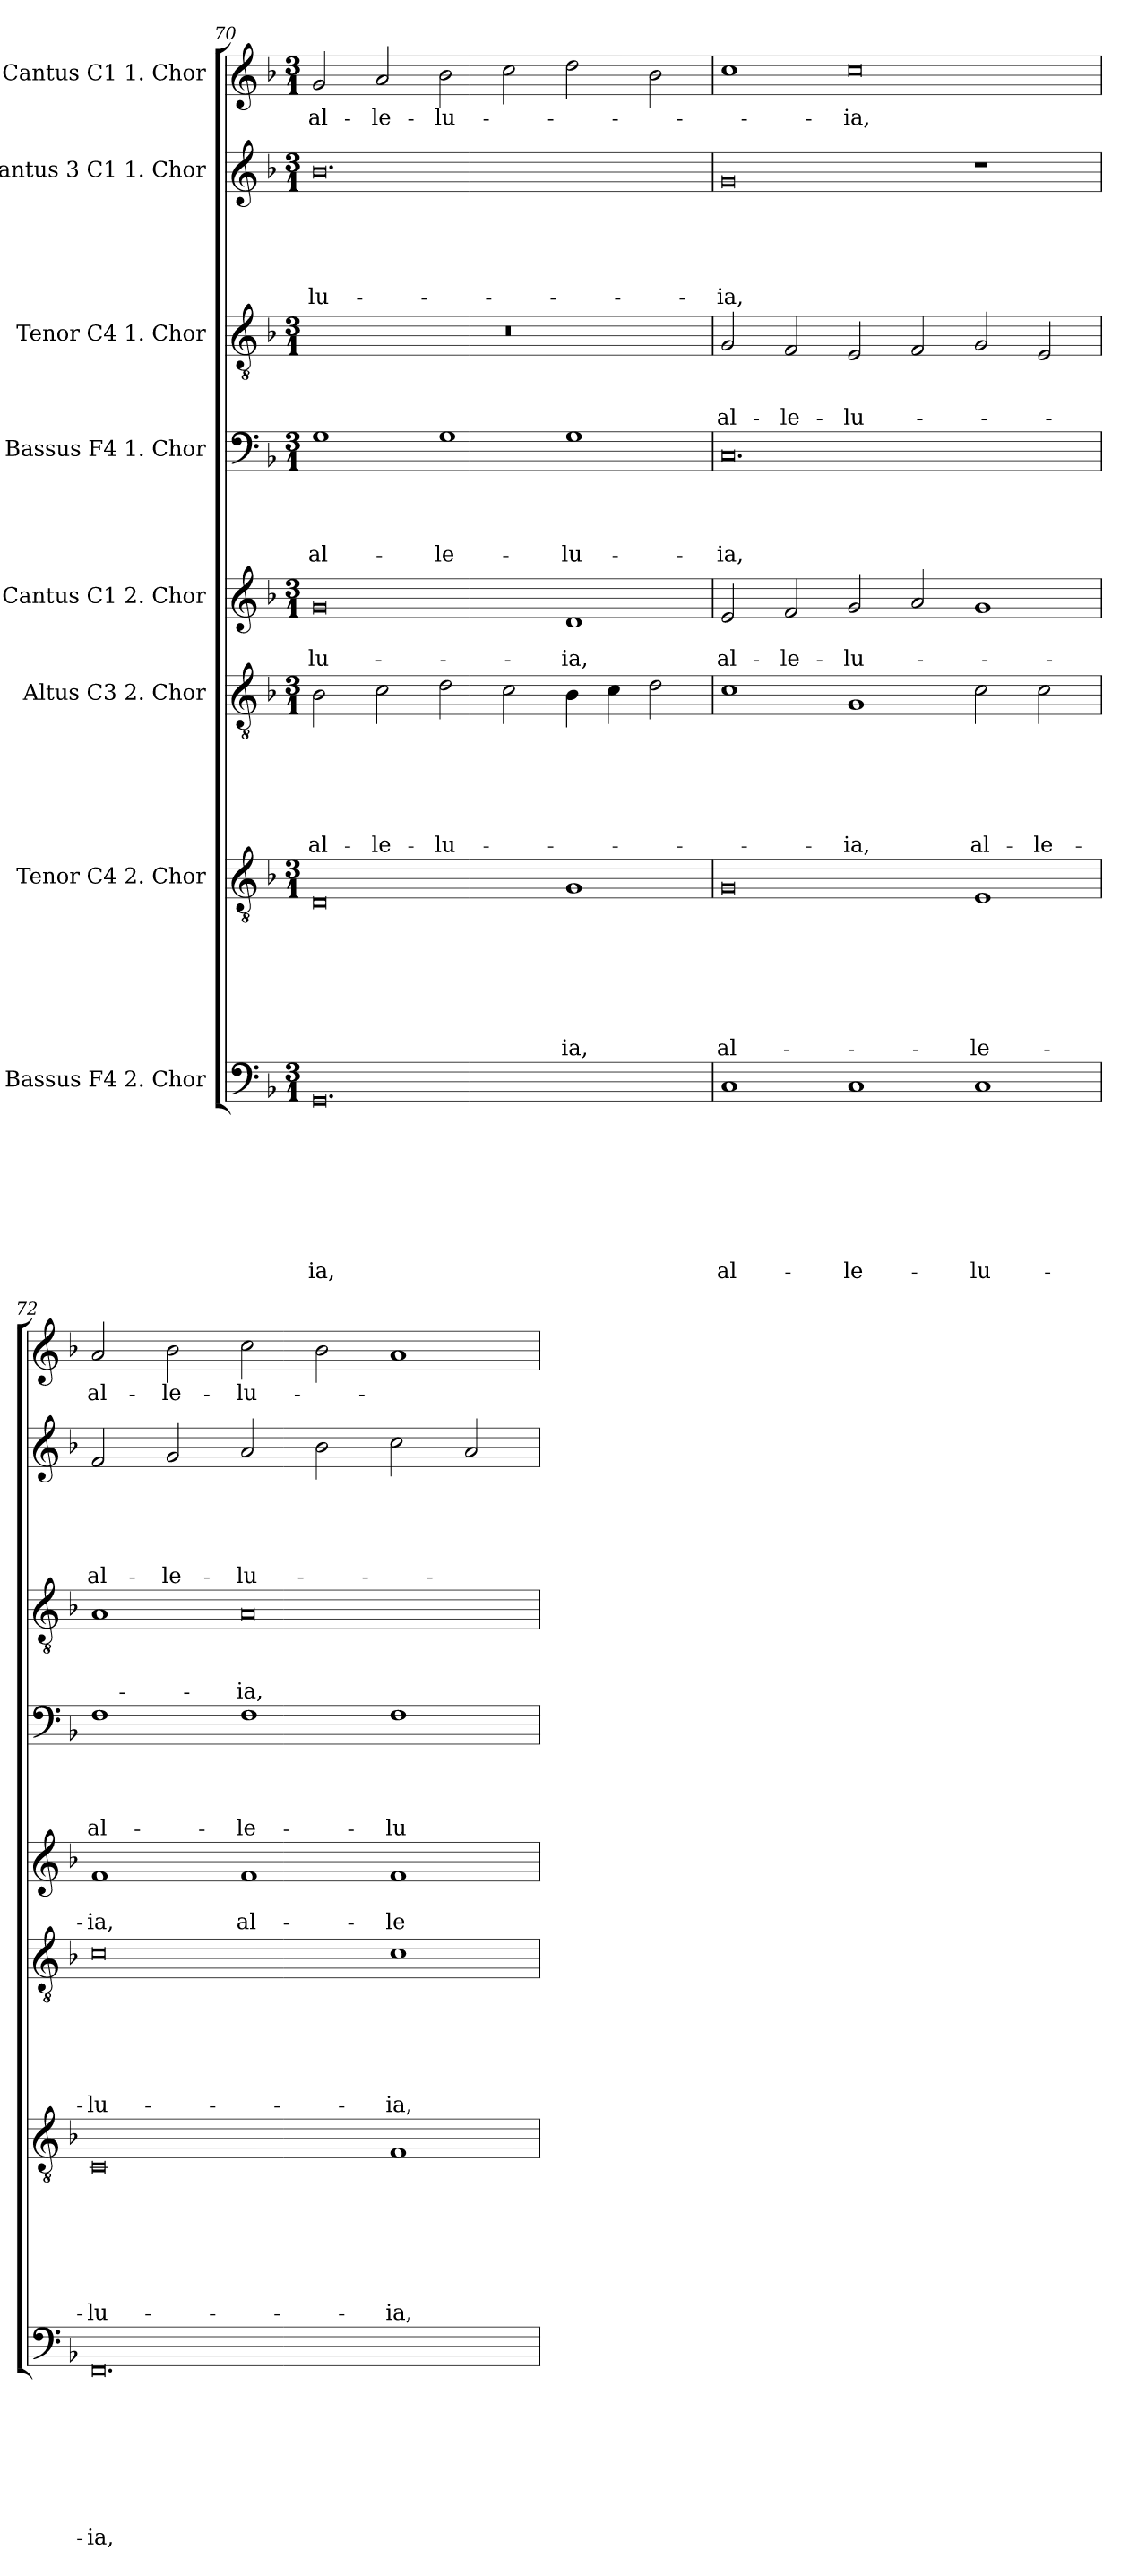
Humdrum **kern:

**kern	**text	**text	**text	**text	**text	**text	**text	**text	**kern	**text	**text	**text	**text	**text	**text	**text	**kern	**text	**text	**text	**text	**text	**text	**kern	**text	**text	**kern	**text	**text	**text	**text	**kern	**text	**text	**text	**kern	**text	**text	**text	**text	**text	**kern	**text
*part8	*part8	*part8	*part8	*part8	*part8	*part8	*part8	*part8	*part7	*part7	*part7	*part7	*part7	*part7	*part7	*part7	*part6	*part6	*part6	*part6	*part6	*part6	*part6	*part5	*part5	*part5	*part4	*part4	*part4	*part4	*part4	*part3	*part3	*part3	*part3	*part2	*part2	*part2	*part2	*part2	*part2	*part1	*part1
*staff8	*staff8	*staff8	*staff8	*staff8	*staff8	*staff8	*staff8	*staff8	*staff7	*staff7	*staff7	*staff7	*staff7	*staff7	*staff7	*staff7	*staff6	*staff6	*staff6	*staff6	*staff6	*staff6	*staff6	*staff5	*staff5	*staff5	*staff4	*staff4	*staff4	*staff4	*staff4	*staff3	*staff3	*staff3	*staff3	*staff2	*staff2	*staff2	*staff2	*staff2	*staff2	*staff1	*staff1
*I"Bassus  F4 2. Chor	*	*	*	*	*	*	*	*	*I"Tenor  C4 2. Chor	*	*	*	*	*	*	*	*I"Altus  C3 2. Chor	*	*	*	*	*	*	*I"Cantus   C1 2. Chor	*	*	*I"Bassus  F4 1. Chor	*	*	*	*	*I"Tenor  C4 1. Chor	*	*	*	*I"Cantus 3 C1 1. Chor	*	*	*	*	*	*I"Cantus  C1 1. Chor	*
*clefF4	*	*	*	*	*	*	*	*	*clefGv2	*	*	*	*	*	*	*	*clefGv2	*	*	*	*	*	*	*clefG2	*	*	*clefF4	*	*	*	*	*clefGv2	*	*	*	*clefG2	*	*	*	*	*	*clefG2	*
*k[b-]	*	*	*	*	*	*	*	*	*k[b-]	*	*	*	*	*	*	*	*k[b-]	*	*	*	*	*	*	*k[b-]	*	*	*k[b-]	*	*	*	*	*k[b-]	*	*	*	*k[b-]	*	*	*	*	*	*k[b-]	*
*F:	*	*	*	*	*	*	*	*	*F:	*	*	*	*	*	*	*	*F:	*	*	*	*	*	*	*F:	*	*	*F:	*	*	*	*	*F:	*	*	*	*F:	*	*	*	*	*	*F:	*
*M3/1	*	*	*	*	*	*	*	*	*M3/1	*	*	*	*	*	*	*	*M3/1	*	*	*	*	*	*	*M3/1	*	*	*M3/1	*	*	*	*	*M3/1	*	*	*	*M3/1	*	*	*	*	*	*M3/1	*
=70	=70	=70	=70	=70	=70	=70	=70	=70	=70	=70	=70	=70	=70	=70	=70	=70	=70	=70	=70	=70	=70	=70	=70	=70	=70	=70	=70	=70	=70	=70	=70	=70	=70	=70	=70	=70	=70	=70	=70	=70	=70	=70	=70
0.GG	.	.	.	.	.	.	.	-ia,	0D	.	.	.	.	.	.	.	2B-\	.	.	.	.	.	al-	0g	.	-lu-	1G	.	.	.	al-	0.r	.	.	.	0.b-	.	.	.	.	-lu-	2g/	al-
.	.	.	.	.	.	.	.	.	.	.	.	.	.	.	.	.	2c\	.	.	.	.	.	-le-	.	.	.	.	.	.	.	.	.	.	.	.	.	.	.	.	.	.	2a/	-le-
.	.	.	.	.	.	.	.	.	.	.	.	.	.	.	.	.	2d\	.	.	.	.	.	-lu-	.	.	.	1G	.	.	.	-le-	.	.	.	.	.	.	.	.	.	.	2b-\	-lu-
.	.	.	.	.	.	.	.	.	.	.	.	.	.	.	.	.	2c\	.	.	.	.	.	.	.	.	.	.	.	.	.	.	.	.	.	.	.	.	.	.	.	.	2cc\	.
.	.	.	.	.	.	.	.	.	1G	.	.	.	.	.	.	-ia,	4B-\	.	.	.	.	.	.	1d	.	-ia,	1G	.	.	.	-lu-	.	.	.	.	.	.	.	.	.	.	2dd\	.
.	.	.	.	.	.	.	.	.	.	.	.	.	.	.	.	.	4c\	.	.	.	.	.	.	.	.	.	.	.	.	.	.	.	.	.	.	.	.	.	.	.	.	.	.
.	.	.	.	.	.	.	.	.	.	.	.	.	.	.	.	.	2d\	.	.	.	.	.	.	.	.	.	.	.	.	.	.	.	.	.	.	.	.	.	.	.	.	2b-\	.
=71	=71	=71	=71	=71	=71	=71	=71	=71	=71	=71	=71	=71	=71	=71	=71	=71	=71	=71	=71	=71	=71	=71	=71	=71	=71	=71	=71	=71	=71	=71	=71	=71	=71	=71	=71	=71	=71	=71	=71	=71	=71	=71	=71
1C	.	.	.	.	.	.	.	al-	0G	.	.	.	.	.	.	al-	1c	.	.	.	.	.	.	2e/	.	al-	0.C	.	.	.	-ia,	2G/	.	.	al-	0g	.	.	.	.	-ia,	1cc	.
.	.	.	.	.	.	.	.	.	.	.	.	.	.	.	.	.	.	.	.	.	.	.	.	2f/	.	-le-	.	.	.	.	.	2F/	.	.	-le-	.	.	.	.	.	.	.	.
1C	.	.	.	.	.	.	.	-le-	.	.	.	.	.	.	.	.	1G	.	.	.	.	.	-ia,	2g/	.	-lu-	.	.	.	.	.	2E/	.	.	-lu-	.	.	.	.	.	.	0cc	-ia,
.	.	.	.	.	.	.	.	.	.	.	.	.	.	.	.	.	.	.	.	.	.	.	.	2a/	.	.	.	.	.	.	.	2F/	.	.	.	.	.	.	.	.	.	.	.
1C	.	.	.	.	.	.	.	-lu-	1E	.	.	.	.	.	.	-le-	2c\	.	.	.	.	.	al-	1g	.	.	.	.	.	.	.	2G/	.	.	.	1r	.	.	.	.	.	.	.
.	.	.	.	.	.	.	.	.	.	.	.	.	.	.	.	.	2c\	.	.	.	.	.	-le-	.	.	.	.	.	.	.	.	2E/	.	.	.	.	.	.	.	.	.	.	.
=72	=72	=72	=72	=72	=72	=72	=72	=72	=72	=72	=72	=72	=72	=72	=72	=72	=72	=72	=72	=72	=72	=72	=72	=72	=72	=72	=72	=72	=72	=72	=72	=72	=72	=72	=72	=72	=72	=72	=72	=72	=72	=72	=72
0.FF	.	.	.	.	.	.	.	-ia,	0C	.	.	.	.	.	.	-lu-	0c	.	.	.	.	.	-lu-	1f	.	-ia,	1F	.	.	.	al-	1A	.	.	.	2f/	.	.	.	.	al-	2a/	al-
.	.	.	.	.	.	.	.	.	.	.	.	.	.	.	.	.	.	.	.	.	.	.	.	.	.	.	.	.	.	.	.	.	.	.	.	2g/	.	.	.	.	-le-	2b-\	-le-
.	.	.	.	.	.	.	.	.	.	.	.	.	.	.	.	.	.	.	.	.	.	.	.	1f	.	al-	1F	.	.	.	-le-	0A	.	.	-ia,	2a/	.	.	.	.	-lu-	2cc\	-lu-
.	.	.	.	.	.	.	.	.	.	.	.	.	.	.	.	.	.	.	.	.	.	.	.	.	.	.	.	.	.	.	.	.	.	.	.	2b-\	.	.	.	.	.	2b-\	.
.	.	.	.	.	.	.	.	.	1F	.	.	.	.	.	.	-ia,	1c	.	.	.	.	.	-ia,	1f	.	-le-	1F	.	.	.	-lu-	.	.	.	.	2cc\	.	.	.	.	.	1a	.
.	.	.	.	.	.	.	.	.	.	.	.	.	.	.	.	.	.	.	.	.	.	.	.	.	.	.	.	.	.	.	.	.	.	.	.	2a/	.	.	.	.	.	.	.
=	=	=	=	=	=	=	=	=	=	=	=	=	=	=	=	=	=	=	=	=	=	=	=	=	=	=	=	=	=	=	=	=	=	=	=	=	=	=	=	=	=	=	=
*-	*-	*-	*-	*-	*-	*-	*-	*-	*-	*-	*-	*-	*-	*-	*-	*-	*-	*-	*-	*-	*-	*-	*-	*-	*-	*-	*-	*-	*-	*-	*-	*-	*-	*-	*-	*-	*-	*-	*-	*-	*-	*-	*-
